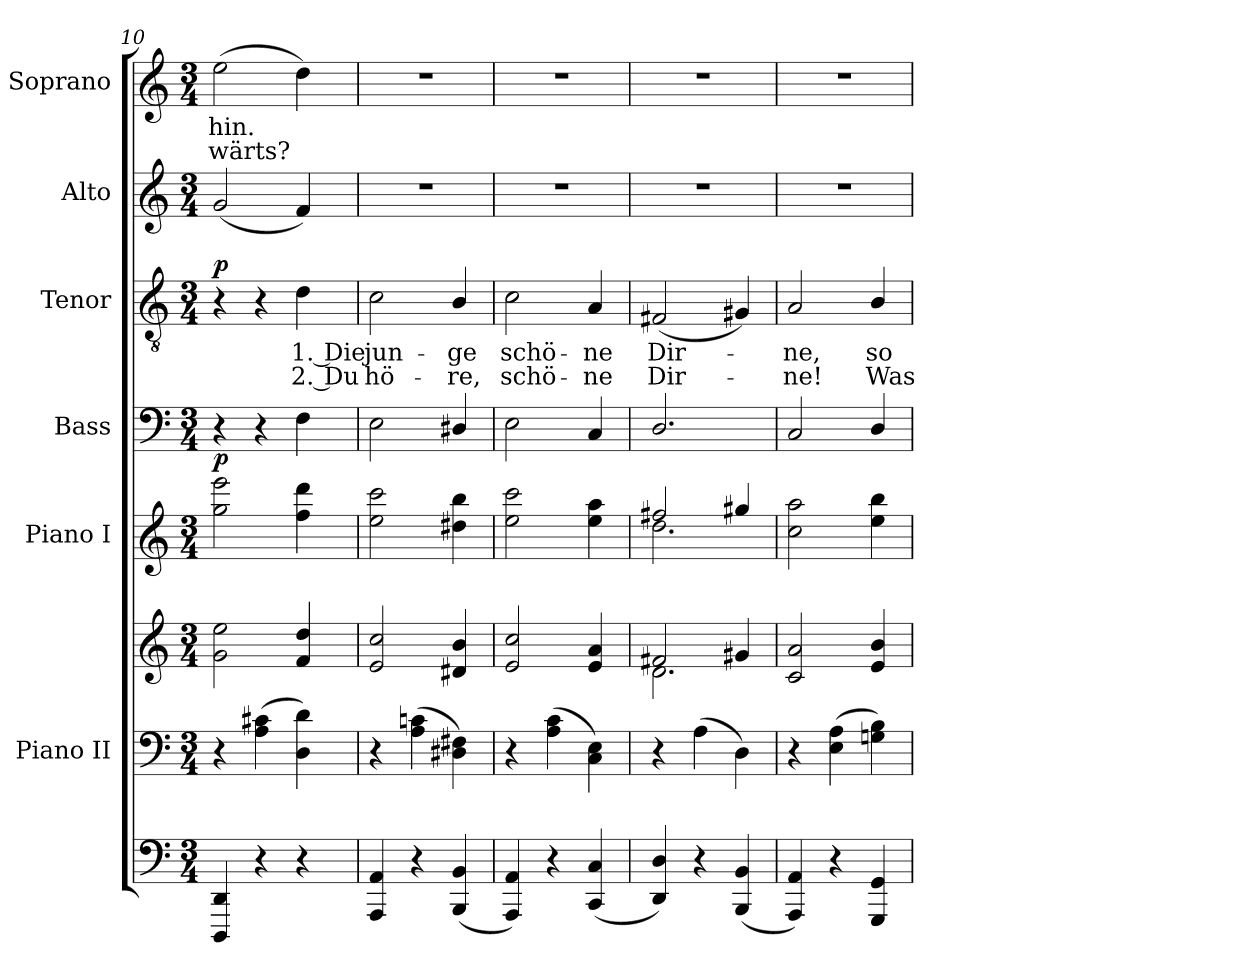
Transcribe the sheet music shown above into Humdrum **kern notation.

**kern	**kern	**kern	**kern	**kern	**dynam	**kern	**text	**text	**dynam	**kern	**kern	**text	**text
*part8	*part7	*part6	*part5	*part4	*part4	*part3	*part3	*part3	*part3	*part2	*part1	*part1	*part1
*staff8	*staff7	*staff6	*staff5	*staff4	*staff4	*staff3	*staff3	*staff3	*staff3	*staff2	*staff1	*staff1	*staff1
*	*I"Piano II	*	*I"Piano I	*I"Bass	*	*I"Tenor	*	*	*	*I"Alto	*I"Soprano	*	*
*	*I'II	*	*I'I	*I'B.	*	*I'T.	*	*	*	*I'A.	*I'S.	*	*
!!LO:LB:g=z
*clefF4	*clefF4	*clefG2	*clefG2	*clefF4	*	*clefGv2	*	*	*	*clefG2	*clefG2	*	*
*	*	*	*	*	*	*ITrd7c12	*	*	*	*	*	*	*
*k[]	*k[]	*k[]	*k[]	*k[]	*	*k[]	*	*	*	*k[]	*k[]	*	*
*C:	*C:	*C:	*C:	*C:	*	*C:	*	*	*	*C:	*C:	*	*
*M3/4	*M3/4	*M3/4	*M3/4	*M3/4	*	*M3/4	*	*	*	*M3/4	*M3/4	*	*
=10	=10	=10	=10	=10	=10	=10	=10	=10	=10	=10	=10	=10	=10
!	!	!	!	!	!	!	!	!	!	!	!	!LO:LY:b:color=#000000	!LO:LY:b:color=#000000
4DDDi/ 4DDi	4r	2gi\ 2eei	2ggi\ 2eeei	4r	p	4r	.	.	p	(2gi/	(2eei\	hin.	wärts?
4r	(4Ai\ 4c#Xi	.	.	4r	.	4r	.	.	.	.	.	.	.
!	!	!	!	!	!	!	!LO:LY:b:color=#000000	!LO:LY:b:color=#000000	!	!	!	!	!
4r	4Di\ 4di)	4fi/ 4ddi	4ffi\ 4dddi	4Fi\	.	4Di\	1. Die	2. Du	.	4fi/)	4ddi\)	.	.
=11	=11	=11	=11	=11	=11	=11	=11	=11	=11	=11	=11	=11	=11
!	!	!	!	!	!	!	!LO:LY:b:color=#000000	!LO:LY:b:color=#000000	!	!LO:N:vis=1	!LO:N:vis=1	!	!
4AAAi/ 4AAi	4r	2ei/ 2cci	2eei\ 2ccci	2Ei\	.	2Ci\	-jun-	hö-	.	2.r	2.r	.	.
4r	(4Ai\ 4cni	.	.	.	.	.	.	.	.	.	.	.	.
!	!	!	!	!	!	!	!LO:LY:b:color=#000000	!LO:LY:b:color=#000000	!	!	!	!	!
(4BBBi/ 4BBi	4D#Xi\ 4F#Xi)	4d#Xi/ 4bi	4dd#Xi\ 4bbi	4D#Xi/	.	4BBi/	ge	-re,	.	.	.	.	.
=12	=12	=12	=12	=12	=12	=12	=12	=12	=12	=12	=12	=12	=12
!	!	!	!	!	!	!	!LO:LY:b:color=#000000	!LO:LY:b:color=#000000	!	!LO:N:vis=1	!LO:N:vis=1	!	!
4AAAi/ 4AAi)	4r	2ei/ 2cci	2eei\ 2ccci	2Ei\	.	2Ci\	schö-	-schö-	.	2.r	2.r	.	.
4r	(4Ai\ 4ci	.	.	.	.	.	.	.	.	.	.	.	.
!	!	!	!	!	!	!	!LO:LY:b:color=#000000	!LO:LY:b:color=#000000	!	!	!	!	!
(4CCi/ 4Ci	4Ci\ 4Ei)	4ei/ 4ai	4eei\ 4aai	4Ci/	.	4AAi/	ne	-ne	.	.	.	.	.
=13	=13	=13	=13	=13	=13	=13	=13	=13	=13	=13	=13	=13	=13
*	*	*^	*^	*	*	*	*	*	*	*	*	*	*
!	!	!	!	!	!	!	!	!	!LO:LY:b:color=#000000	!LO:LY:b:color=#000000	!	!LO:N:vis=1	!LO:N:vis=1	!	!
4DDi/ 4Di)	4r	2f#Xi/	2.di\	2ff#Xi/	2.ddi\	2.Di/	.	(2FF#Xi/	Dir-	-Dir-	.	2.r	2.r	.	.
4r	(4Ai\	.	.	.	.	.	.	.	.	.	.	.	.	.	.
(4BBBi/ 4BBi	4Di\)	4g#Xi/	.	4gg#Xi/	.	.	.	4GG#Xi/)	.	.	.	.	.	.	.
*	*	*v	*v	*	*	*	*	*	*	*	*	*	*	*	*
*	*	*	*v	*v	*	*	*	*	*	*	*	*	*	*
=14	=14	=14	=14	=14	=14	=14	=14	=14	=14	=14	=14	=14	=14
!	!	!	!	!	!	!	!LO:LY:b:color=#000000	!LO:LY:b:color=#000000	!	!LO:N:vis=1	!LO:N:vis=1	!	!
4AAAi/ 4AAi)	4r	2ci/ 2ai	2cci\ 2aai	2Ci/	.	2AAi/	-ne,	ne!	.	2.r	2.r	.	.
4r	(4Ei\ 4Ai	.	.	.	.	.	.	.	.	.	.	.	.
!	!	!	!	!	!	!	!LO:LY:b:color=#000000	!LO:LY:b:color=#000000	!	!	!	!	!
4GGGi/ 4GGi	4Gni\ 4Bi)	4ei/ 4bi	4eei\ 4bbi	4Di/	.	4BBi/	so	Was	.	.	.	.	.
=	=	=	=	=	=	=	=	=	=	=	=	=	=
*-	*-	*-	*-	*-	*-	*-	*-	*-	*-	*-	*-	*-	*-
